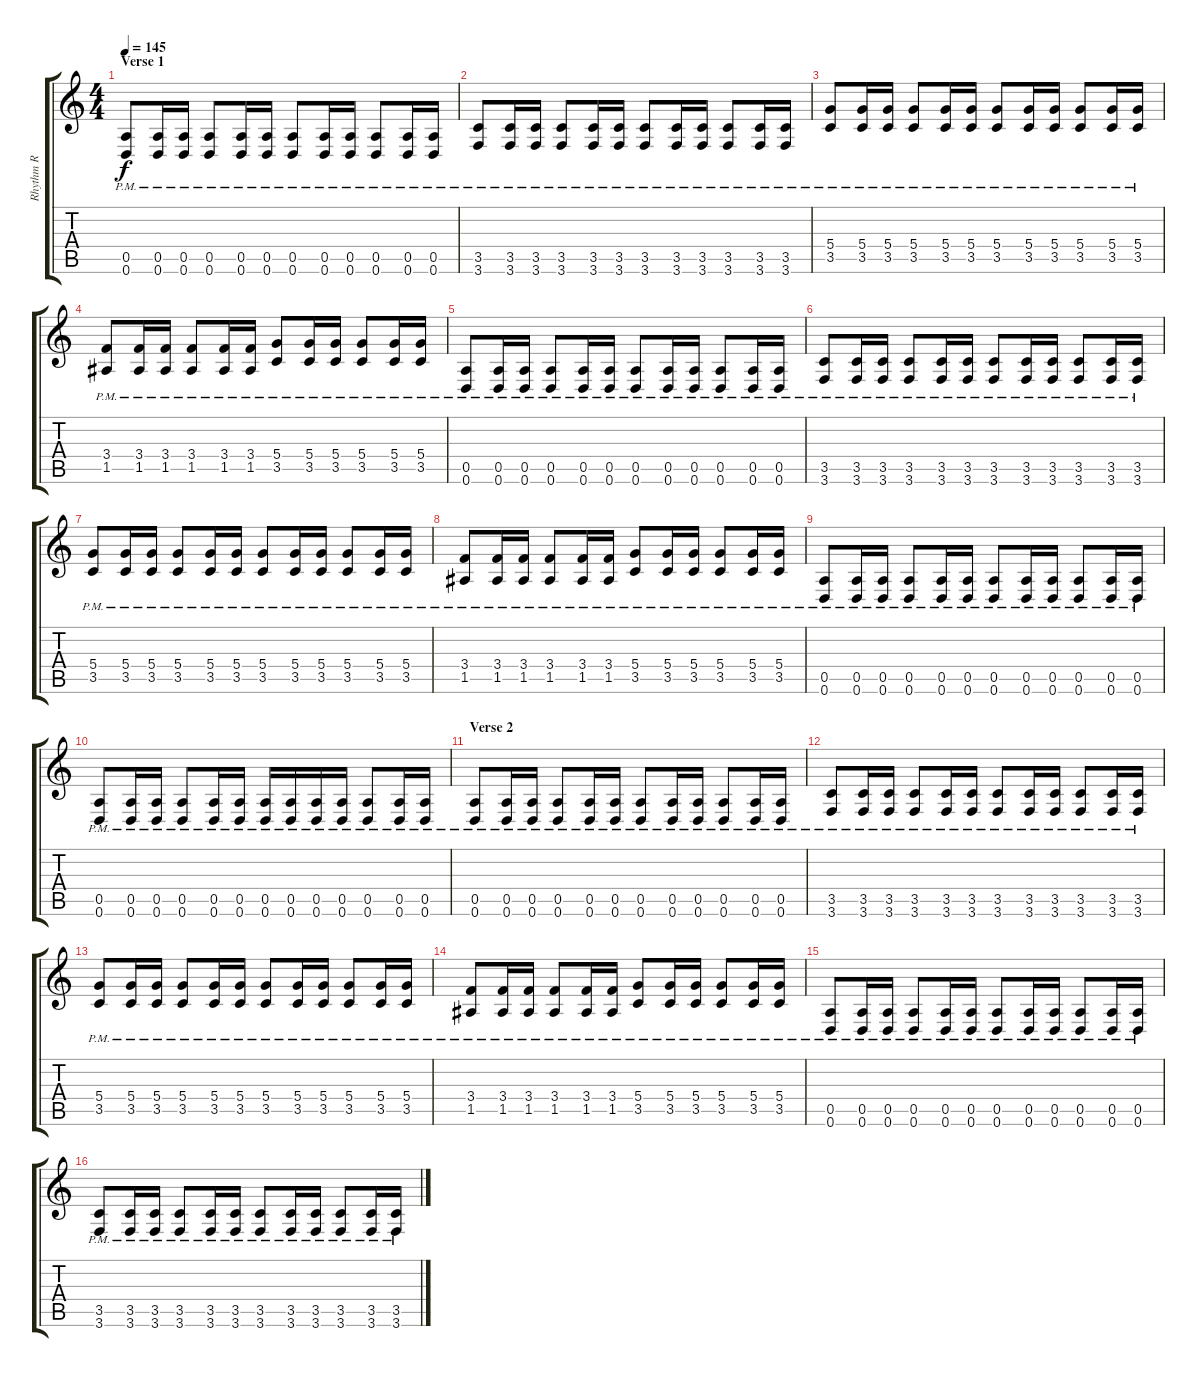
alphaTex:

\track ("Rhythm R" "Rhythm R") {instrument distortionguitar}
\staff {score tabs}
\tuning (E4 B3 G3 D3 A2 D2) {hide}
\ts (4 4)
\section ("" "Verse 1")
\tempo 145
\clef g2
\ks c
(0.5{pm} 0.6{pm}).8{dy f} (0.5{pm} 0.6{pm}).16 (0.5{pm} 0.6{pm}).16 (0.5{pm} 0.6{pm}).8 (0.5{pm} 0.6{pm}).16 (0.5{pm} 0.6{pm}).16 (0.5{pm} 0.6{pm}).8 (0.5{pm} 0.6{pm}).16 (0.5{pm} 0.6{pm}).16 (0.5{pm} 0.6{pm}).8 (0.5{pm} 0.6{pm}).16 (0.5{pm} 0.6{pm}).16 |
(3.5{pm} 3.6{pm}).8 (3.5{pm} 3.6{pm}).16 (3.5{pm} 3.6{pm}).16 (3.5{pm} 3.6{pm}).8 (3.5{pm} 3.6{pm}).16 (3.5{pm} 3.6{pm}).16 (3.5{pm} 3.6{pm}).8 (3.5{pm} 3.6{pm}).16 (3.5{pm} 3.6{pm}).16 (3.5{pm} 3.6{pm}).8 (3.5{pm} 3.6{pm}).16 (3.5{pm} 3.6{pm}).16 |
(5.4{pm} 3.5{pm}).8 (5.4{pm} 3.5{pm}).16 (5.4{pm} 3.5{pm}).16 (5.4{pm} 3.5{pm}).8 (5.4{pm} 3.5{pm}).16 (5.4{pm} 3.5{pm}).16 (5.4{pm} 3.5{pm}).8 (5.4{pm} 3.5{pm}).16 (5.4{pm} 3.5{pm}).16 (5.4{pm} 3.5{pm}).8 (5.4{pm} 3.5{pm}).16 (5.4{pm} 3.5{pm}).16 |
(3.4{pm} 1.5{pm}).8 (3.4{pm} 1.5{pm}).16 (3.4{pm} 1.5{pm}).16 (3.4{pm} 1.5{pm}).8 (3.4{pm} 1.5{pm}).16 (3.4{pm} 1.5{pm}).16 (5.4{pm} 3.5{pm}).8 (5.4{pm} 3.5{pm}).16 (5.4{pm} 3.5{pm}).16 (5.4{pm} 3.5{pm}).8 (5.4{pm} 3.5{pm}).16 (5.4{pm} 3.5{pm}).16 |
(0.5{pm} 0.6{pm}).8 (0.5{pm} 0.6{pm}).16 (0.5{pm} 0.6{pm}).16 (0.5{pm} 0.6{pm}).8 (0.5{pm} 0.6{pm}).16 (0.5{pm} 0.6{pm}).16 (0.5{pm} 0.6{pm}).8 (0.5{pm} 0.6{pm}).16 (0.5{pm} 0.6{pm}).16 (0.5{pm} 0.6{pm}).8 (0.5{pm} 0.6{pm}).16 (0.5{pm} 0.6{pm}).16 |
(3.5{pm} 3.6{pm}).8 (3.5{pm} 3.6{pm}).16 (3.5{pm} 3.6{pm}).16 (3.5{pm} 3.6{pm}).8 (3.5{pm} 3.6{pm}).16 (3.5{pm} 3.6{pm}).16 (3.5{pm} 3.6{pm}).8 (3.5{pm} 3.6{pm}).16 (3.5{pm} 3.6{pm}).16 (3.5{pm} 3.6{pm}).8 (3.5{pm} 3.6{pm}).16 (3.5{pm} 3.6{pm}).16 |
(5.4{pm} 3.5{pm}).8 (5.4{pm} 3.5{pm}).16 (5.4{pm} 3.5{pm}).16 (5.4{pm} 3.5{pm}).8 (5.4{pm} 3.5{pm}).16 (5.4{pm} 3.5{pm}).16 (5.4{pm} 3.5{pm}).8 (5.4{pm} 3.5{pm}).16 (5.4{pm} 3.5{pm}).16 (5.4{pm} 3.5{pm}).8 (5.4{pm} 3.5{pm}).16 (5.4{pm} 3.5{pm}).16 |
(3.4{pm} 1.5{pm}).8 (3.4{pm} 1.5{pm}).16 (3.4{pm} 1.5{pm}).16 (3.4{pm} 1.5{pm}).8 (3.4{pm} 1.5{pm}).16 (3.4{pm} 1.5{pm}).16 (5.4{pm} 3.5{pm}).8 (5.4{pm} 3.5{pm}).16 (5.4{pm} 3.5{pm}).16 (5.4{pm} 3.5{pm}).8 (5.4{pm} 3.5{pm}).16 (5.4{pm} 3.5{pm}).16 |
(0.5{pm} 0.6{pm}).8 (0.5{pm} 0.6{pm}).16 (0.5{pm} 0.6{pm}).16 (0.5{pm} 0.6{pm}).8 (0.5{pm} 0.6{pm}).16 (0.5{pm} 0.6{pm}).16 (0.5{pm} 0.6{pm}).8 (0.5{pm} 0.6{pm}).16 (0.5{pm} 0.6{pm}).16 (0.5{pm} 0.6{pm}).8 (0.5{pm} 0.6{pm}).16 (0.5{pm} 0.6{pm}).16 |
(0.5{pm} 0.6{pm}).8 (0.5{pm} 0.6{pm}).16 (0.5{pm} 0.6{pm}).16 (0.5{pm} 0.6{pm}).8 (0.5{pm} 0.6{pm}).16 (0.5{pm} 0.6{pm}).16 (0.5{pm} 0.6{pm}).16 (0.5{pm} 0.6{pm}).16 (0.5{pm} 0.6{pm}).16 (0.5{pm} 0.6{pm}).16 (0.5{pm} 0.6{pm}).8 (0.5{pm} 0.6{pm}).16 (0.5{pm} 0.6{pm}).16 |
\section ("" "Verse 2")
(0.5{pm} 0.6{pm}).8 (0.5{pm} 0.6{pm}).16 (0.5{pm} 0.6{pm}).16 (0.5{pm} 0.6{pm}).8 (0.5{pm} 0.6{pm}).16 (0.5{pm} 0.6{pm}).16 (0.5{pm} 0.6{pm}).8 (0.5{pm} 0.6{pm}).16 (0.5{pm} 0.6{pm}).16 (0.5{pm} 0.6{pm}).8 (0.5{pm} 0.6{pm}).16 (0.5{pm} 0.6{pm}).16 |
(3.5{pm} 3.6{pm}).8 (3.5{pm} 3.6{pm}).16 (3.5{pm} 3.6{pm}).16 (3.5{pm} 3.6{pm}).8 (3.5{pm} 3.6{pm}).16 (3.5{pm} 3.6{pm}).16 (3.5{pm} 3.6{pm}).8 (3.5{pm} 3.6{pm}).16 (3.5{pm} 3.6{pm}).16 (3.5{pm} 3.6{pm}).8 (3.5{pm} 3.6{pm}).16 (3.5{pm} 3.6{pm}).16 |
(5.4{pm} 3.5{pm}).8 (5.4{pm} 3.5{pm}).16 (5.4{pm} 3.5{pm}).16 (5.4{pm} 3.5{pm}).8 (5.4{pm} 3.5{pm}).16 (5.4{pm} 3.5{pm}).16 (5.4{pm} 3.5{pm}).8 (5.4{pm} 3.5{pm}).16 (5.4{pm} 3.5{pm}).16 (5.4{pm} 3.5{pm}).8 (5.4{pm} 3.5{pm}).16 (5.4{pm} 3.5{pm}).16 |
(3.4{pm} 1.5{pm}).8 (3.4{pm} 1.5{pm}).16 (3.4{pm} 1.5{pm}).16 (3.4{pm} 1.5{pm}).8 (3.4{pm} 1.5{pm}).16 (3.4{pm} 1.5{pm}).16 (5.4{pm} 3.5{pm}).8 (5.4{pm} 3.5{pm}).16 (5.4{pm} 3.5{pm}).16 (5.4{pm} 3.5{pm}).8 (5.4{pm} 3.5{pm}).16 (5.4{pm} 3.5{pm}).16 |
(0.5{pm} 0.6{pm}).8 (0.5{pm} 0.6{pm}).16 (0.5{pm} 0.6{pm}).16 (0.5{pm} 0.6{pm}).8 (0.5{pm} 0.6{pm}).16 (0.5{pm} 0.6{pm}).16 (0.5{pm} 0.6{pm}).8 (0.5{pm} 0.6{pm}).16 (0.5{pm} 0.6{pm}).16 (0.5{pm} 0.6{pm}).8 (0.5{pm} 0.6{pm}).16 (0.5{pm} 0.6{pm}).16 |
(3.5{pm} 3.6{pm}).8 (3.5{pm} 3.6{pm}).16 (3.5{pm} 3.6{pm}).16 (3.5{pm} 3.6{pm}).8 (3.5{pm} 3.6{pm}).16 (3.5{pm} 3.6{pm}).16 (3.5{pm} 3.6{pm}).8 (3.5{pm} 3.6{pm}).16 (3.5{pm} 3.6{pm}).16 (3.5{pm} 3.6{pm}).8 (3.5{pm} 3.6{pm}).16 (3.5{pm} 3.6{pm}).16
